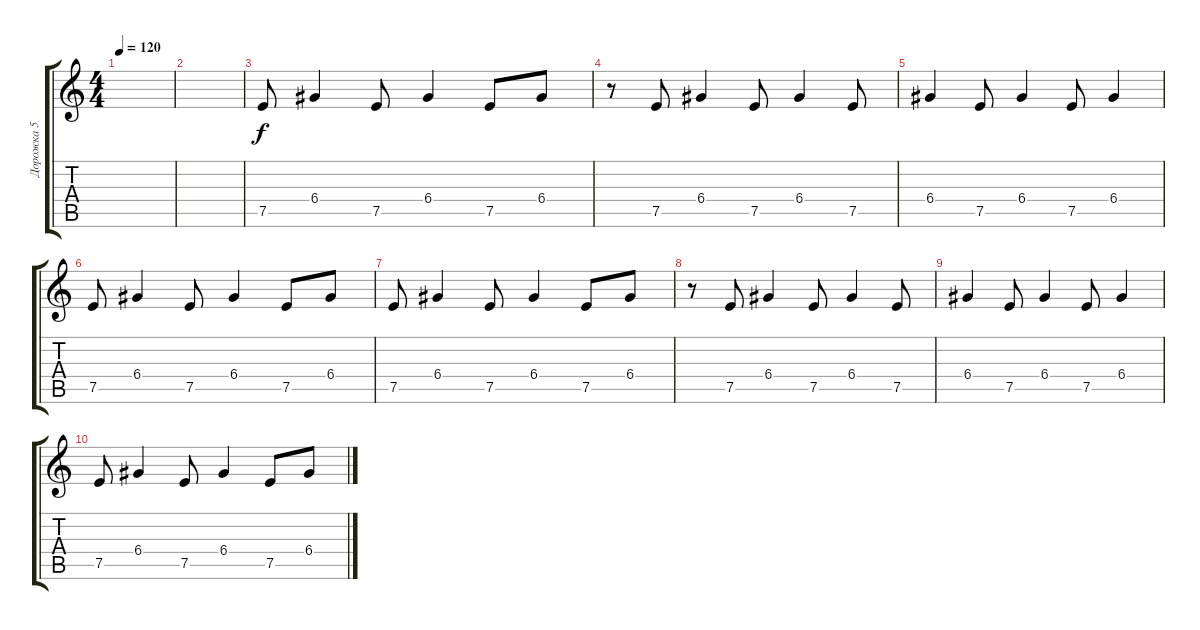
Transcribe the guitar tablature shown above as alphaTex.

\track ("Дорожка 5" "Дорожка 5") {instrument electricguitarclean}
\staff {score tabs}
\tuning (E4 B3 G3 D3 A2 E2) {hide}
\ts (4 4)
\tempo 120
\clef g2
\ks c
|
|
7.5.8 6.4.4 7.5.8 6.4.4 7.5.8 6.4.8 |
r.8 7.5.8 6.4.4 7.5.8 6.4.4 7.5.8 |
6.4.4 7.5.8 6.4.4 7.5.8 6.4.4 |
7.5.8 6.4.4 7.5.8 6.4.4 7.5.8 6.4.8 |
7.5.8 6.4.4 7.5.8 6.4.4 7.5.8 6.4.8 |
r.8 7.5.8 6.4.4 7.5.8 6.4.4 7.5.8 |
6.4.4 7.5.8 6.4.4 7.5.8 6.4.4 |
7.5.8 6.4.4 7.5.8 6.4.4 7.5.8 6.4.8
